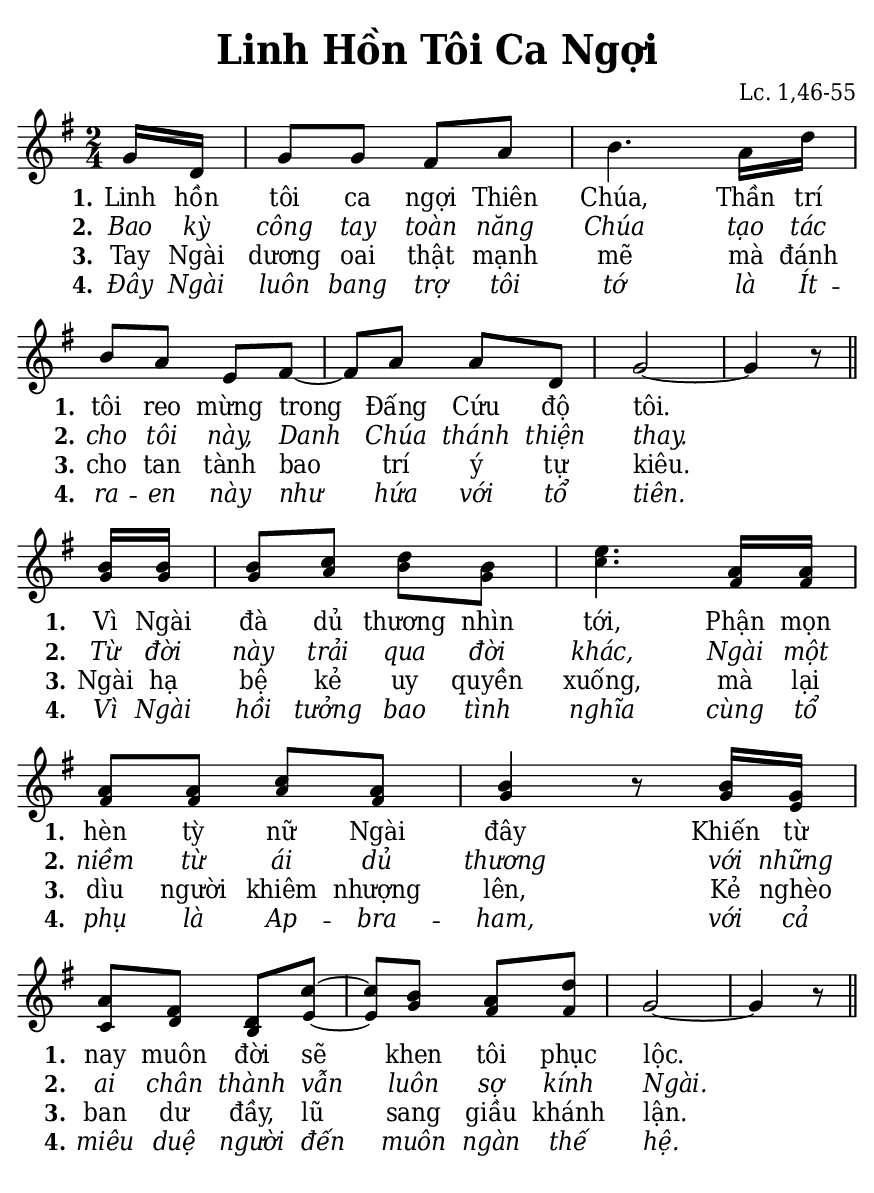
% Cài đặt chung\
\version "2.22.1"
\include "english.ly"

\header {
  title = \markup { \fontsize #1 "Linh Hồn Tôi Ca Ngợi" }
  composer = "Lc. 1,46-55"
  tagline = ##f
}

% Nhạc phiên khúc
nhacPhienKhucSop = \relative c'' {
  \partial 8 g16 d |
  g8 g fs a |
  b4. a16 d |
  b8 a e fs ~ |
  fs a a d, |
  g2 ~ |
  g4 r8 \bar "||" \break
  b16 b |
  b8 c d b |
  e4. a,16 a |
  a8 a c a |
  b4 r8 b16 g |
  a8 fs d c' ~ |
  c b a d |
  g,2 ~ |
  g4 r8 \bar "||"
}

nhacPhienKhucAlto = \relative c'' {
  r8 |
  R2*5
  r4.
  g16 g |
  g8 a b g |
  c4. fs,16 fs |
  fs8 fs a fs |
  g4 r8 g16 e |
  c8 d b e ~ |
  e g fs fs |
  g2 ~ |
  g4 r8
}

% Lời phiên khúc
loiPhienKhucSop = \lyrics {
  <<
    {
      \set stanza = "1."
      Linh hồn tôi ca ngợi Thiên Chúa,
      Thần trí tôi reo mừng trong Đấng Cứu độ tôi.
      Vì Ngài đà dủ thương nhìn tới,
      Phận mọn hèn tỳ nữ Ngài đây
      Khiến từ nay muôn đời sẽ khen tôi phục lộc.
    }
    \new Lyrics {
	    \set associatedVoice = "beSop"
	    \set stanza = "2."
      \override Lyrics.LyricText.font-shape = #'italic
	    Bao kỳ công tay toàn năng Chúa
	    tạo tác cho tôi này,
	    Danh Chúa thánh thiện thay.
	    Từ đời này trải qua đời khác,
	    Ngài một niềm từ ái dủ thương
	    với những ai chân thành
	    vẫn luôn sợ kính Ngài.
    }
    \new Lyrics {
	    \set associatedVoice = "beSop"
	    \set stanza = "3."
	    Tay Ngài dương oai thật mạnh mẽ
	    mà đánh cho tan tành bao trí ý tự kiêu.
	    Ngài hạ bệ kẻ uy quyền xuống,
	    mà lại dìu người khiêm nhượng lên,
	    Kẻ nghèo ban dư đầy,
	    lũ sang giầu khánh lận.
    }
    \new Lyrics {
	    \set associatedVoice = "beSop"
	    \set stanza = "4."
      \override Lyrics.LyricText.font-shape = #'italic
	    Đây Ngài luôn bang trợ tôi tớ là Ít -- ra -- en này
	    như hứa với tổ tiên.
	    Vì Ngài hồi tưởng bao tình nghĩa
	    cùng tổ phụ là Ap -- bra -- ham,
	    với cả miêu duệ người đến muôn ngàn thế hệ.
    }
  >>  
}

% Dàn trang
\paper {
  #(set-paper-size "a5")
  top-margin = 3\mm
  bottom-margin = 3\mm
  left-margin = 3\mm
  right-margin = 3\mm
  indent = #0
  #(define fonts
	 (make-pango-font-tree "Deja Vu Serif Condensed"
	 		       "Deja Vu Serif Condensed"
			       "Deja Vu Serif Condensed"
			       (/ 20 20)))
  print-page-number = ##f
  system-system-spacing = #'((basic-distance . 0.1) (padding . 2.5))
  page-count = 1
}

TongNhip = {
  \key g \major \time 2/4
  \set Timing.beamExceptions = #'()
  \set Timing.baseMoment = #(ly:make-moment 1/4)
}

% mã nguồn cho những chức năng chưa hỗ trợ trong phiên bản lilypond hiện tại
% cung cấp bởi cộng đồng lilypond khi gửi email đến lilypond-user@gnu.org
% Đổi kích thước nốt cho bè phụ
notBePhu =
#(define-music-function (font-size music) (number? ly:music?)
   (for-some-music
     (lambda (m)
       (if (music-is-of-type? m 'rhythmic-event)
           (begin
             (set! (ly:music-property m 'tweaks)
                   (cons `(font-size . ,font-size)
                         (ly:music-property m 'tweaks)))
             #t)
           #f))
     music)
   music)

% in số phiên khúc trên mỗi dòng
#(define (add-grob-definition grob-name grob-entry)
    (set! all-grob-descriptions
          (cons ((@@ (lily) completize-grob-entry)
                 (cons grob-name grob-entry))
                all-grob-descriptions)))

#(add-grob-definition
   'StanzaNumberSpanner
   `((direction . ,LEFT)
     (font-series . bold)
     (padding . 1)
     (side-axis . ,X)
     (stencil . ,ly:text-interface::print)
     (X-offset . ,ly:side-position-interface::x-aligned-side)
     (Y-extent . ,grob::always-Y-extent-from-stencil)
     (meta . ((class . Spanner)
              (interfaces . (font-interface
                             side-position-interface
                             stanza-number-interface
                             text-interface))))))

\layout {
   \context {
     \Global
     \grobdescriptions #all-grob-descriptions
   }
   \context {
     \Score
     \remove Stanza_number_align_engraver
     \consists
       #(lambda (context)
          (let ((texts '())
                (syllables '()))
            (make-engraver
             (acknowledgers
              ((stanza-number-interface engraver grob source-engraver)
                 (set! texts (cons grob texts)))
              ((lyric-syllable-interface engraver grob source-engraver)
                 (set! syllables (cons grob syllables))))
             ((stop-translation-timestep engraver)
                (for-each
                 (lambda (text)
                   (for-each
                    (lambda (syllable)
                      (ly:pointer-group-interface::add-grob text
'side-support-elements syllable))
                    syllables))
                 texts)
                (set! syllables '())))))
   }
   \context {
     \Lyrics
     \remove Stanza_number_engraver
     \consists
       #(lambda (context)
          (let ((text #f)
                (last-stanza #f))
            (make-engraver
             ((process-music engraver)
                (let ((stanza (ly:context-property context 'stanza #f)))
                  (if (and stanza (not (equal? stanza last-stanza)))
                      (let ((column (ly:context-property context
'currentCommandColumn)))
                        (set! last-stanza stanza)
                        (if text
                            (ly:spanner-set-bound! text RIGHT column))

                        (set! text (ly:engraver-make-grob engraver
'StanzaNumberSpanner '()))
                        (ly:grob-set-property! text 'text stanza)
                        (ly:spanner-set-bound! text LEFT column)))))
             ((finalize engraver)
                (if text
                    (let ((column (ly:context-property context
'currentCommandColumn)))
                      (ly:spanner-set-bound! text RIGHT column)))))))
     \override StanzaNumberSpanner.horizon-padding = 10000
   }
}
% kết thúc mã nguồn

\score {
  \new ChoirStaff <<
    \new Staff \with {
        \consists "Merge_rests_engraver"
        printPartCombineTexts = ##f
      }
      <<
      \new Voice \TongNhip \partCombine 
        \nhacPhienKhucSop
        \notBePhu -1 { \nhacPhienKhucAlto }
      \new NullVoice = beSop \nhacPhienKhucSop
      \new Lyrics \lyricsto beSop \loiPhienKhucSop
      >>
  >>
  \layout {
    \override Lyrics.LyricSpace.minimum-distance = #1.5
    \override Score.BarNumber.break-visibility = ##(#f #f #f)
    \override Score.SpacingSpanner.uniform-stretching = ##t
  } 
}
